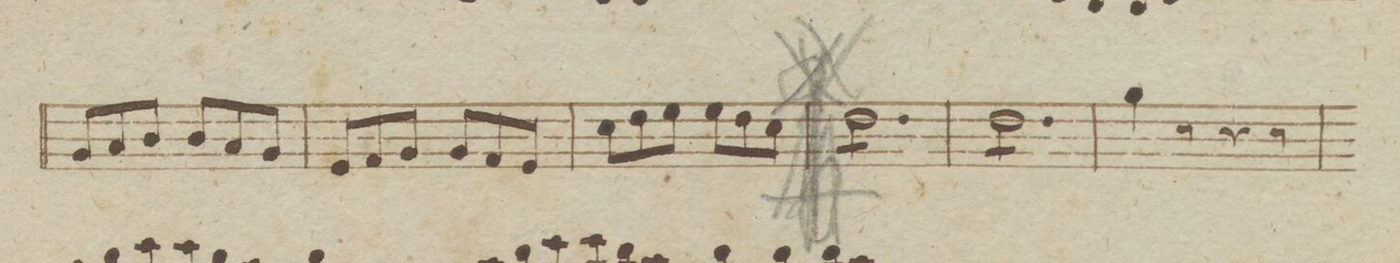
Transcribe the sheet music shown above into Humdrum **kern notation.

**kern	**dynam
*I"Fagotto Primo.	*
*clefF4	*
*k[b-e-]	*
*met(c)	*
*M6/8	*
8BB-/L	.
8C/	.
8D/J	.
8D/L	.
8C/	.
8BB-/J	.
=59	=59
8GG/L	.
8AA/	.
8BB-/J	.
8BB-/L	.
8AA/	.
8GG/J	.
=60	=60
8E-\L	.
8F\	.
8G\J	.
8G\L	.
8F\	.
8E-\J	.
=61	=61
*tremolo	*
8F\L	.
8F\	.
8F\	.
8F\	.
8F\	.
8F\J	.
=62	=62
8F\L	.
8F\	.
8F\	.
8F\	.
8F\	.
8F\J	.
*Xtremolo	*
=63	=63
4B-\	.
8r	.
4r	.
8r	.
=64	=64
*-	*-
